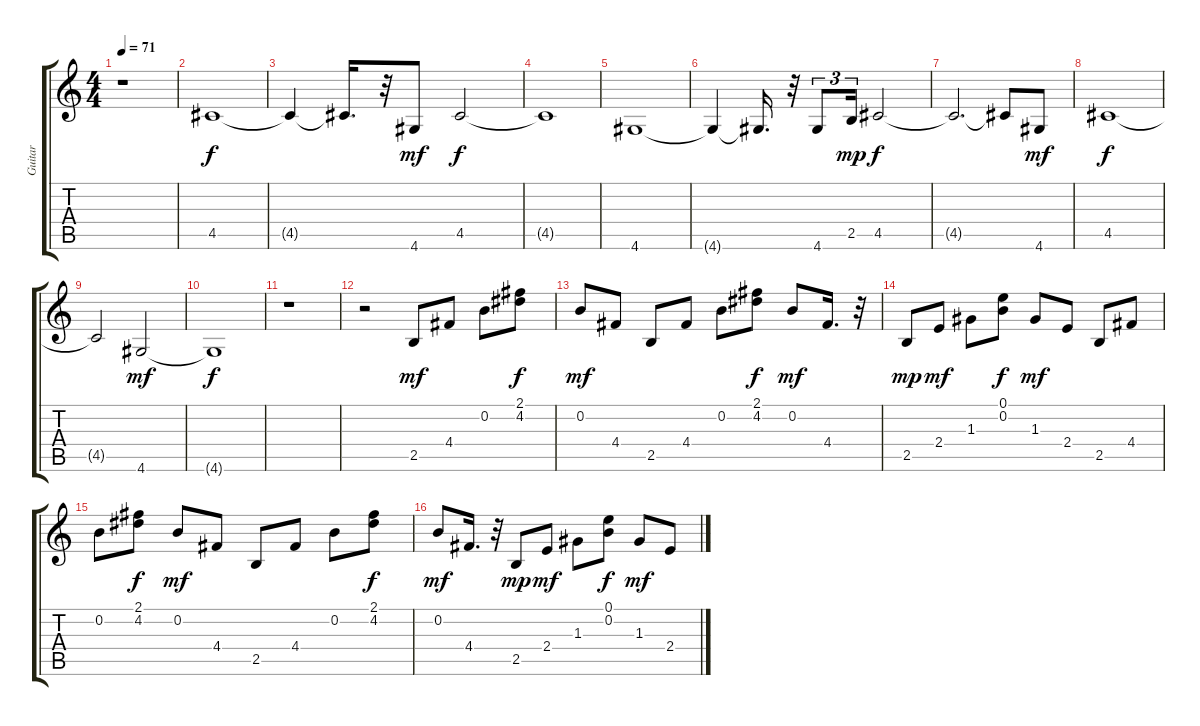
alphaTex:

\track ("Guitar" "Guitar") {instrument electricguitarmuted}
\staff {score tabs}
\tuning (E4 B3 G3 D3 A2 E2) {hide}
\ts (4 4)
\tempo 71
\clef g2
\ks c
r.1{dy mf} |
4.5.1{dy f} |
4.5{t}.4 4.5{t}.16{d} r.32 4.6.8{dy mf} 4.5.2{dy f} |
4.5{t}.1 |
4.6.1 |
4.6{t}.4 4.6{t}.16{d} r.32 4.6.8{tu (3 2)} 2.5.16{tu (3 2) dy mp} 4.5.2{dy f} |
4.5{t}.2{d} 4.5{t}.8 4.6.8{dy mf} |
4.5.1{dy f} |
4.5{t}.2 4.6.2{dy mf} |
4.6{t}.1{dy f} |
r.1 |
r.2 2.5.8{dy mf} 4.4.8 0.2.8 (2.1 4.2).8{dy f} |
0.2.8{dy mf} 4.4.8 2.5.8 4.4.8 0.2.8 (2.1 4.2).8{dy f} 0.2.8{dy mf} 4.4.16{d} r.32 |
2.5.8{dy mp} 2.4.8{dy mf} 1.3.8 (0.1 0.2).8{dy f} 1.3.8{dy mf} 2.4.8 2.5.8 4.4.8 |
0.2.8 (2.1 4.2).8{dy f} 0.2.8{dy mf} 4.4.8 2.5.8 4.4.8 0.2.8 (2.1 4.2).8{dy f} |
0.2.8{dy mf} 4.4.16{d} r.32 2.5.8{dy mp} 2.4.8{dy mf} 1.3.8 (0.1 0.2).8{dy f} 1.3.8{dy mf} 2.4.8
